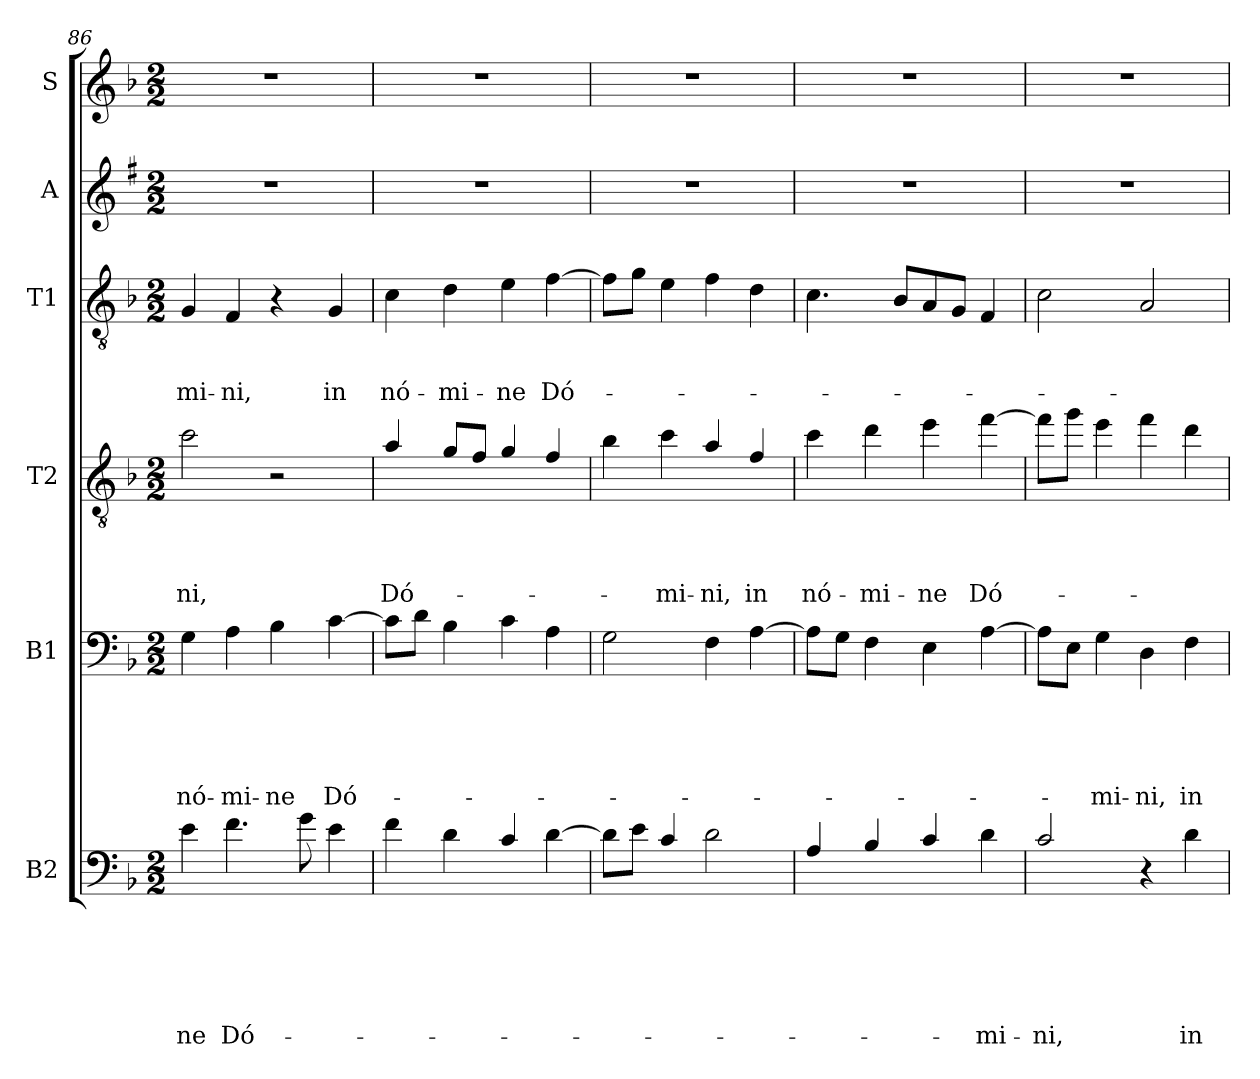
**kern	**text	**text	**text	**text	**text	**text	**kern	**text	**text	**text	**text	**text	**kern	**text	**text	**text	**text	**kern	**text	**text	**text	**kern	**kern
*part6	*part6	*part6	*part6	*part6	*part6	*part6	*part5	*part5	*part5	*part5	*part5	*part5	*part4	*part4	*part4	*part4	*part4	*part3	*part3	*part3	*part3	*part2	*part1
*staff6	*staff6	*staff6	*staff6	*staff6	*staff6	*staff6	*staff5	*staff5	*staff5	*staff5	*staff5	*staff5	*staff4	*staff4	*staff4	*staff4	*staff4	*staff3	*staff3	*staff3	*staff3	*staff2	*staff1
*I"B2	*	*	*	*	*	*	*I"B1	*	*	*	*	*	*I"T2	*	*	*	*	*I"T1	*	*	*	*I"A	*I"S
*clefF4	*	*	*	*	*	*	*clefF4	*	*	*	*	*	*clefGv2	*	*	*	*	*clefGv2	*	*	*	*clefG2	*clefG2
*ITrd7c12	*	*	*	*	*	*	*	*	*	*	*	*	*ITrd8c14	*	*	*	*	*	*	*	*	*ITrd1c2	*
*k[b-]	*	*	*	*	*	*	*k[b-]	*	*	*	*	*	*k[b-]	*	*	*	*	*k[b-]	*	*	*	*k[b-]	*k[b-]
*F:	*	*	*	*	*	*	*F:	*	*	*	*	*	*F:	*	*	*	*	*F:	*	*	*	*F:	*F:
*M2/2	*	*	*	*	*	*	*M2/2	*	*	*	*	*	*M2/2	*	*	*	*	*M2/2	*	*	*	*M2/2	*M2/2
=86	=86	=86	=86	=86	=86	=86	=86	=86	=86	=86	=86	=86	=86	=86	=86	=86	=86	=86	=86	=86	=86	=86	=86
!	!	!	!	!	!	!LO:LY:b	!	!	!	!	!	!LO:LY:b	!	!	!	!	!LO:LY:b	!	!	!	!LO:LY:b	!	!
4E\	.	.	.	.	.	-ne	4G\	.	.	.	.	nó-	2c\	.	.	.	-ni,	4G/	.	.	-mi-	1r	1r
!	!	!	!	!	!	!LO:LY:b	!	!	!	!	!	!LO:LY:b	!	!	!	!	!	!	!	!	!LO:LY:b	!	!
4.F\	.	.	.	.	.	Dó-	4A\	.	.	.	.	-mi-	.	.	.	.	.	4F/	.	.	-ni,	.	.
!	!	!	!	!	!	!	!	!	!	!	!	!LO:LY:b	!	!	!	!	!	!	!	!	!	!	!
.	.	.	.	.	.	.	4B-\	.	.	.	.	-ne	2r	.	.	.	.	4r	.	.	.	.	.
8G\	.	.	.	.	.	.	.	.	.	.	.	.	.	.	.	.	.	.	.	.	.	.	.
!	!	!	!	!	!	!	!	!	!	!	!	!LO:LY:b	!	!	!	!	!	!	!	!	!LO:LY:b	!	!
4E\	.	.	.	.	.	.	[4c\	.	.	.	.	Dó-	.	.	.	.	.	4G/	.	.	in	.	.
=87	=87	=87	=87	=87	=87	=87	=87	=87	=87	=87	=87	=87	=87	=87	=87	=87	=87	=87	=87	=87	=87	=87	=87
!	!	!	!	!	!	!	!	!	!	!	!	!	!	!	!	!	!LO:LY:b	!	!	!	!LO:LY:b	!	!
4F\	.	.	.	.	.	.	8c\L]	.	.	.	.	.	4A/	.	.	.	Dó-	4c\	.	.	nó-	1r	1r
.	.	.	.	.	.	.	8d\J	.	.	.	.	.	.	.	.	.	.	.	.	.	.	.	.
!	!	!	!	!	!	!	!	!	!	!	!	!	!	!	!	!	!	!	!	!	!LO:LY:b	!	!
4D\	.	.	.	.	.	.	4B-\	.	.	.	.	.	8G/L	.	.	.	.	4d\	.	.	-mi-	.	.
.	.	.	.	.	.	.	.	.	.	.	.	.	8F/J	.	.	.	.	.	.	.	.	.	.
!	!	!	!	!	!	!	!	!	!	!	!	!	!	!	!	!	!	!	!	!	!LO:LY:b	!	!
4C/	.	.	.	.	.	.	4c\	.	.	.	.	.	4G/	.	.	.	.	4e\	.	.	-ne	.	.
!	!	!	!	!	!	!	!	!	!	!	!	!	!	!	!	!	!	!	!	!	!LO:LY:b	!	!
[4D\	.	.	.	.	.	.	4A\	.	.	.	.	.	4F/	.	.	.	.	[4f\	.	.	Dó-	.	.
=88	=88	=88	=88	=88	=88	=88	=88	=88	=88	=88	=88	=88	=88	=88	=88	=88	=88	=88	=88	=88	=88	=88	=88
8D\L]	.	.	.	.	.	.	2G\	.	.	.	.	.	4B-\	.	.	.	.	8f\L]	.	.	.	1r	1r
8E\J	.	.	.	.	.	.	.	.	.	.	.	.	.	.	.	.	.	8g\J	.	.	.	.	.
!	!	!	!	!	!	!	!	!	!	!	!	!	!	!	!	!	!LO:LY:b	!	!	!	!	!	!
4C/	.	.	.	.	.	.	.	.	.	.	.	.	4c\	.	.	.	-mi-	4e\	.	.	.	.	.
!	!	!	!	!	!	!	!	!	!	!	!	!	!	!	!	!	!LO:LY:b	!	!	!	!	!	!
2D\	.	.	.	.	.	.	4F\	.	.	.	.	.	4A/	.	.	.	-ni,	4f\	.	.	.	.	.
!	!	!	!	!	!	!	!	!	!	!	!	!	!	!	!	!	!LO:LY:b	!	!	!	!	!	!
.	.	.	.	.	.	.	[4A\	.	.	.	.	.	4F/	.	.	.	in	4d\	.	.	.	.	.
!!LO:PB:g=z
=89	=89	=89	=89	=89	=89	=89	=89	=89	=89	=89	=89	=89	=89	=89	=89	=89	=89	=89	=89	=89	=89	=89	=89
!	!	!	!	!	!	!	!	!	!	!	!	!	!	!	!	!	!LO:LY:b	!	!	!	!	!	!
4AA/	.	.	.	.	.	.	8A\L]	.	.	.	.	.	4c\	.	.	.	nó-	4.c\	.	.	.	1r	1r
.	.	.	.	.	.	.	8G\J	.	.	.	.	.	.	.	.	.	.	.	.	.	.	.	.
!	!	!	!	!	!	!	!	!	!	!	!	!	!	!	!	!	!LO:LY:b	!	!	!	!	!	!
4BB-/	.	.	.	.	.	.	4F\	.	.	.	.	.	4d\	.	.	.	-mi-	.	.	.	.	.	.
.	.	.	.	.	.	.	.	.	.	.	.	.	.	.	.	.	.	8B-/L	.	.	.	.	.
!	!	!	!	!	!	!	!	!	!	!	!	!	!	!	!	!	!LO:LY:b	!	!	!	!	!	!
4C/	.	.	.	.	.	.	4E\	.	.	.	.	.	4e\	.	.	.	-ne	8A/	.	.	.	.	.
.	.	.	.	.	.	.	.	.	.	.	.	.	.	.	.	.	.	8G/J	.	.	.	.	.
!	!	!	!	!	!	!LO:LY:b	!	!	!	!	!	!	!	!	!	!	!LO:LY:b	!	!	!	!	!	!
4D\	.	.	.	.	.	-mi-	[4A\	.	.	.	.	.	[4f\	.	.	.	Dó-	4F/	.	.	.	.	.
=90	=90	=90	=90	=90	=90	=90	=90	=90	=90	=90	=90	=90	=90	=90	=90	=90	=90	=90	=90	=90	=90	=90	=90
!	!	!	!	!	!	!LO:LY:b	!	!	!	!	!	!	!	!	!	!	!	!	!	!	!	!	!
2C/	.	.	.	.	.	-ni,	8A\L]	.	.	.	.	.	8f\L]	.	.	.	.	2c\	.	.	.	1r	1r
.	.	.	.	.	.	.	8E\J	.	.	.	.	.	8g\J	.	.	.	.	.	.	.	.	.	.
!	!	!	!	!	!	!	!	!	!	!	!	!LO:LY:b	!	!	!	!	!	!	!	!	!	!	!
.	.	.	.	.	.	.	4G\	.	.	.	.	-mi-	4e\	.	.	.	.	.	.	.	.	.	.
!	!	!	!	!	!	!	!	!	!	!	!	!LO:LY:b	!	!	!	!	!	!	!	!	!	!	!
4r	.	.	.	.	.	.	4D\	.	.	.	.	-ni,	4f\	.	.	.	.	2A/	.	.	.	.	.
!	!	!	!	!	!	!LO:LY:b	!	!	!	!	!	!LO:LY:b	!	!	!	!	!	!	!	!	!	!	!
4D\	.	.	.	.	.	in	4F\	.	.	.	.	in	4d\	.	.	.	.	.	.	.	.	.	.
=	=	=	=	=	=	=	=	=	=	=	=	=	=	=	=	=	=	=	=	=	=	=	=
*-	*-	*-	*-	*-	*-	*-	*-	*-	*-	*-	*-	*-	*-	*-	*-	*-	*-	*-	*-	*-	*-	*-	*-
